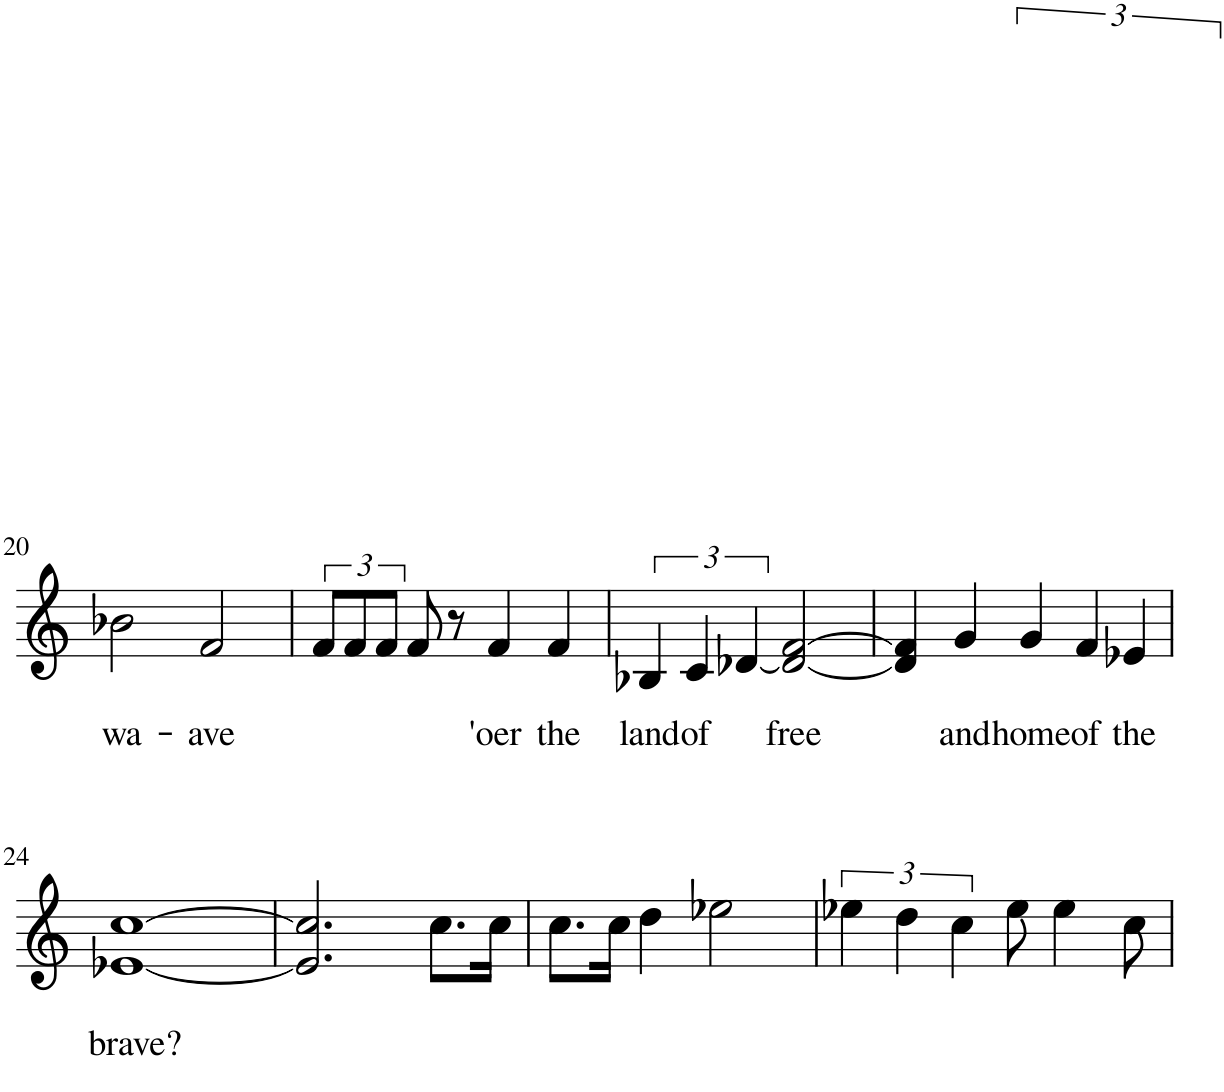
**kern	**text	**text
*part1	*part1	*part1
*staff1	*staff1	*staff1
*I"Piano	*	*
*I'Pno.	*	*
!!LO:PB:g=z
*clefG2	*	*
*k[]	*	*
*M4/4	*	*
*met(c)	*	*
=20	=20	=20
!	!	!LO:LY:b
2b-X\	.	wa-
!	!	!LO:LY:b
2f/	.	-ave
=21	=21	=21
12f/L	.	.
12f/	.	.
12f/J	.	.
8f/	.	.
8r	.	.
!	!	!LO:LY:b
4f/	.	'oer
!	!	!LO:LY:b
4f/	.	the
=22	=22	=22
!	!	!LO:LY:b
6B-X/	.	land
!	!	!LO:LY:b
6c/	.	of
[6d-X/	.	.
!	!	!LO:LY:b
2d-/_ [2f/	.	free
=23	=23	=23
4d-/] 4f/]	.	.
!	!	!LO:LY:b
4g/	.	and
!	!	!LO:LY:b
6g/	.	home
!	!	!LO:LY:b
6f/	.	of
!	!	!LO:LY:b
6e-X/	.	the
!!LO:LB:g=z
=24	=24	=24
!	!	!LO:LY:b
[1e-X [1cc	.	brave?
=25	=25	=25
2.e-/] 2.cc/]	.	.
8.cc\L	.	.
16cc\Jk	.	.
=26	=26	=26
8.cc\L	.	.
16cc\Jk	.	.
4dd\	.	.
2ee-X\	.	.
=27	=27	=27
6ee-X\	.	.
6dd\	.	.
6cc\	.	.
8ee-\	.	.
4ee-\	.	.
8cc\	.	.
=	=	=
*-	*-	*-
